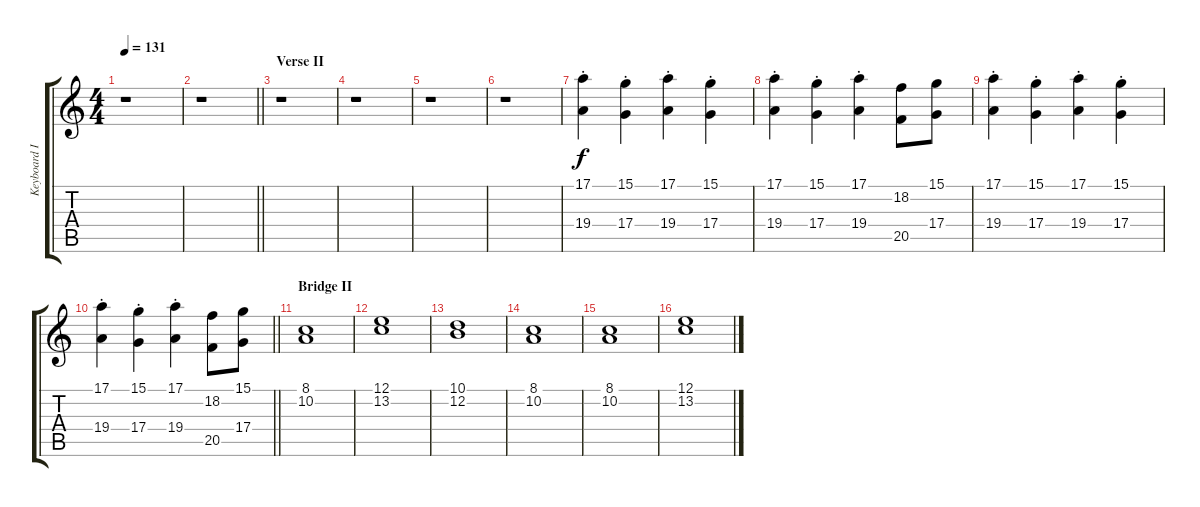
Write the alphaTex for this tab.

\track ("Keyboard IV" "Keyboard I") {instrument synthstrings1}
\staff {score tabs}
\tuning (E4 B3 G3 D3 A2 E2) {hide}
\ts (4 4)
\tempo 131
\clef g2
\ks c
r.1{dy f} |
\barLineRight lightlight
r.1 |
\section ("" "Verse II")
r.1 |
r.1 |
r.1 |
r.1 |
(17.1{st} 19.4{st}).4 (15.1{st} 17.4{st}).4 (17.1{st} 19.4{st}).4 (15.1{st} 17.4{st}).4 |
(17.1{st} 19.4{st}).4 (15.1{st} 17.4{st}).4 (17.1{st} 19.4{st}).4 (18.2 20.5).8 (15.1 17.4).8 |
(17.1{st} 19.4{st}).4 (15.1{st} 17.4{st}).4 (17.1{st} 19.4{st}).4 (15.1{st} 17.4{st}).4 |
\barLineRight lightlight
(17.1{st} 19.4{st}).4 (15.1{st} 17.4{st}).4 (17.1{st} 19.4{st}).4 (18.2 20.5).8 (15.1 17.4).8 |
\section ("" "Bridge II")
(8.1 10.2).1 |
(12.1 13.2).1 |
(10.1 12.2).1 |
(8.1 10.2).1 |
(8.1 10.2).1 |
(12.1 13.2).1
